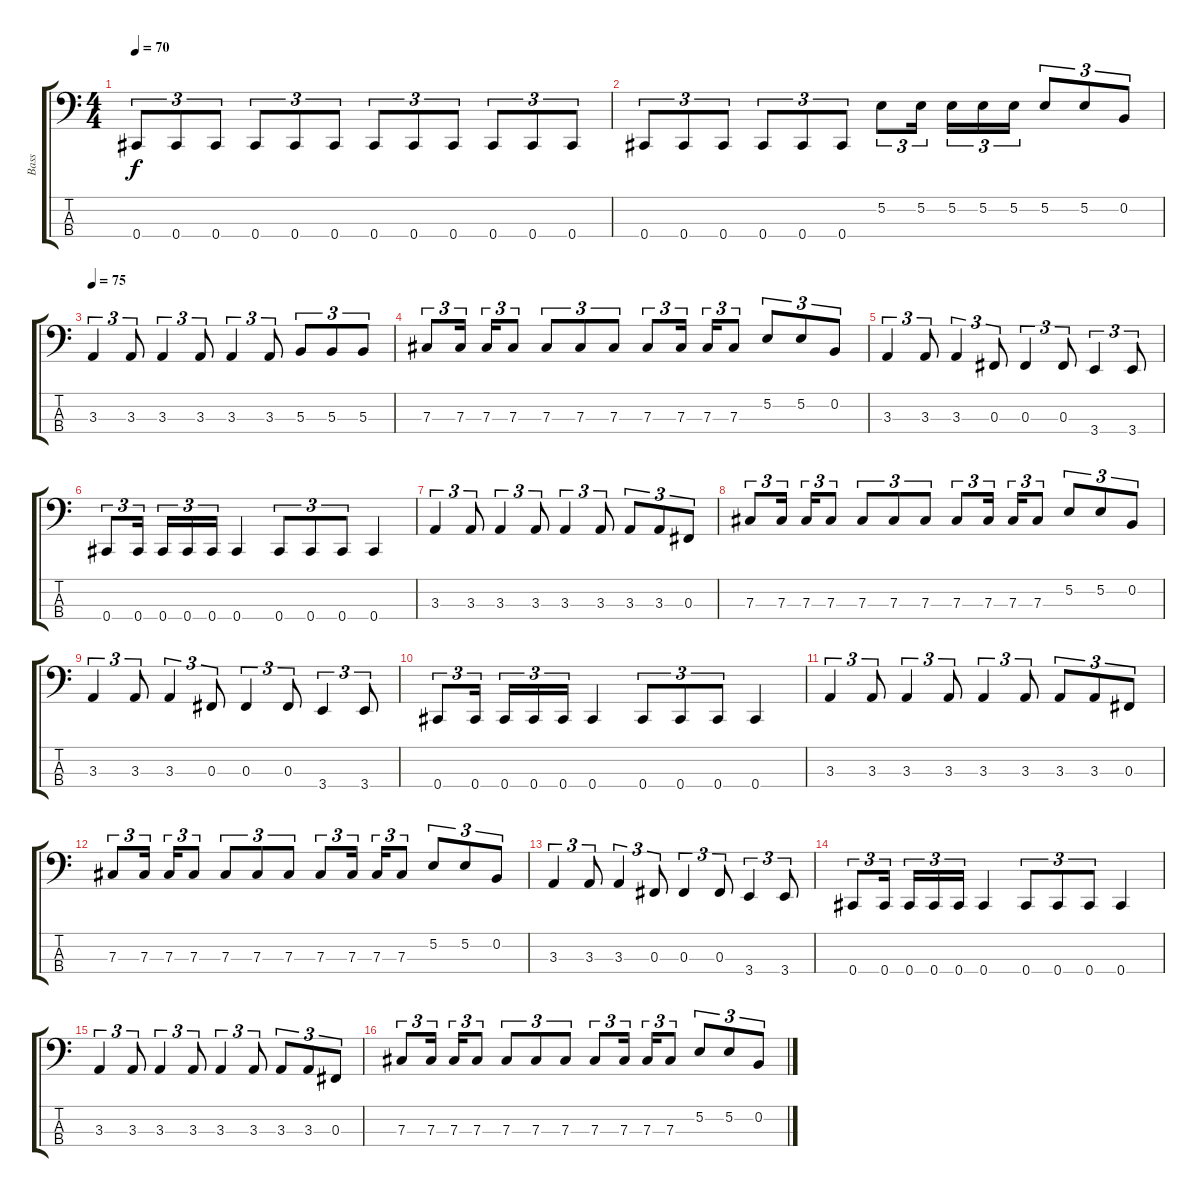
\track ("Bass" "Bass") {instrument electricbasspick}
\staff {score tabs}
\tuning (E2 B1 Gb1 Db1) {hide}
\ts (4 4)
\tempo 70
\clef f4
\ks c
0.4.8{tu (3 2) dy f} 0.4.8{tu (3 2)} 0.4.8{tu (3 2)} 0.4.8{tu (3 2)} 0.4.8{tu (3 2)} 0.4.8{tu (3 2)} 0.4.8{tu (3 2)} 0.4.8{tu (3 2)} 0.4.8{tu (3 2)} 0.4.8{tu (3 2)} 0.4.8{tu (3 2)} 0.4.8{tu (3 2)} |
0.4.8{tu (3 2)} 0.4.8{tu (3 2)} 0.4.8{tu (3 2)} 0.4.8{tu (3 2)} 0.4.8{tu (3 2)} 0.4.8{tu (3 2)} 5.2.8{tu (3 2)} 5.2.16{tu (3 2)} 5.2.16{tu (3 2)} 5.2.16{tu (3 2)} 5.2.16{tu (3 2)} 5.2.8{tu (3 2)} 5.2.8{tu (3 2)} 0.2.8{tu (3 2)} |
\tempo 75
3.3.4{tu (3 2)} 3.3.8{tu (3 2)} 3.3.4{tu (3 2)} 3.3.8{tu (3 2)} 3.3.4{tu (3 2)} 3.3.8{tu (3 2)} 5.3.8{tu (3 2)} 5.3.8{tu (3 2)} 5.3.8{tu (3 2)} |
7.3.8{tu (3 2)} 7.3.16{tu (3 2)} 7.3.16{tu (3 2)} 7.3.8{tu (3 2)} 7.3.8{tu (3 2)} 7.3.8{tu (3 2)} 7.3.8{tu (3 2)} 7.3.8{tu (3 2)} 7.3.16{tu (3 2)} 7.3.16{tu (3 2)} 7.3.8{tu (3 2)} 5.2.8{tu (3 2)} 5.2.8{tu (3 2)} 0.2.8{tu (3 2)} |
3.3.4{tu (3 2)} 3.3.8{tu (3 2)} 3.3.4{tu (3 2)} 0.3.8{tu (3 2)} 0.3.4{tu (3 2)} 0.3.8{tu (3 2)} 3.4.4{tu (3 2)} 3.4.8{tu (3 2)} |
0.4.8{tu (3 2)} 0.4.16{tu (3 2)} 0.4.16{tu (3 2)} 0.4.16{tu (3 2)} 0.4.16{tu (3 2)} 0.4.4 0.4.8{tu (3 2)} 0.4.8{tu (3 2)} 0.4.8{tu (3 2)} 0.4.4 |
3.3.4{tu (3 2)} 3.3.8{tu (3 2)} 3.3.4{tu (3 2)} 3.3.8{tu (3 2)} 3.3.4{tu (3 2)} 3.3.8{tu (3 2)} 3.3.8{tu (3 2)} 3.3.8{tu (3 2)} 0.3.8{tu (3 2)} |
7.3.8{tu (3 2)} 7.3.16{tu (3 2)} 7.3.16{tu (3 2)} 7.3.8{tu (3 2)} 7.3.8{tu (3 2)} 7.3.8{tu (3 2)} 7.3.8{tu (3 2)} 7.3.8{tu (3 2)} 7.3.16{tu (3 2)} 7.3.16{tu (3 2)} 7.3.8{tu (3 2)} 5.2.8{tu (3 2)} 5.2.8{tu (3 2)} 0.2.8{tu (3 2)} |
3.3.4{tu (3 2)} 3.3.8{tu (3 2)} 3.3.4{tu (3 2)} 0.3.8{tu (3 2)} 0.3.4{tu (3 2)} 0.3.8{tu (3 2)} 3.4.4{tu (3 2)} 3.4.8{tu (3 2)} |
0.4.8{tu (3 2)} 0.4.16{tu (3 2)} 0.4.16{tu (3 2)} 0.4.16{tu (3 2)} 0.4.16{tu (3 2)} 0.4.4 0.4.8{tu (3 2)} 0.4.8{tu (3 2)} 0.4.8{tu (3 2)} 0.4.4 |
3.3.4{tu (3 2)} 3.3.8{tu (3 2)} 3.3.4{tu (3 2)} 3.3.8{tu (3 2)} 3.3.4{tu (3 2)} 3.3.8{tu (3 2)} 3.3.8{tu (3 2)} 3.3.8{tu (3 2)} 0.3.8{tu (3 2)} |
7.3.8{tu (3 2)} 7.3.16{tu (3 2)} 7.3.16{tu (3 2)} 7.3.8{tu (3 2)} 7.3.8{tu (3 2)} 7.3.8{tu (3 2)} 7.3.8{tu (3 2)} 7.3.8{tu (3 2)} 7.3.16{tu (3 2)} 7.3.16{tu (3 2)} 7.3.8{tu (3 2)} 5.2.8{tu (3 2)} 5.2.8{tu (3 2)} 0.2.8{tu (3 2)} |
3.3.4{tu (3 2)} 3.3.8{tu (3 2)} 3.3.4{tu (3 2)} 0.3.8{tu (3 2)} 0.3.4{tu (3 2)} 0.3.8{tu (3 2)} 3.4.4{tu (3 2)} 3.4.8{tu (3 2)} |
0.4.8{tu (3 2)} 0.4.16{tu (3 2)} 0.4.16{tu (3 2)} 0.4.16{tu (3 2)} 0.4.16{tu (3 2)} 0.4.4 0.4.8{tu (3 2)} 0.4.8{tu (3 2)} 0.4.8{tu (3 2)} 0.4.4 |
3.3.4{tu (3 2)} 3.3.8{tu (3 2)} 3.3.4{tu (3 2)} 3.3.8{tu (3 2)} 3.3.4{tu (3 2)} 3.3.8{tu (3 2)} 3.3.8{tu (3 2)} 3.3.8{tu (3 2)} 0.3.8{tu (3 2)} |
7.3.8{tu (3 2)} 7.3.16{tu (3 2)} 7.3.16{tu (3 2)} 7.3.8{tu (3 2)} 7.3.8{tu (3 2)} 7.3.8{tu (3 2)} 7.3.8{tu (3 2)} 7.3.8{tu (3 2)} 7.3.16{tu (3 2)} 7.3.16{tu (3 2)} 7.3.8{tu (3 2)} 5.2.8{tu (3 2)} 5.2.8{tu (3 2)} 0.2.8{tu (3 2)}
